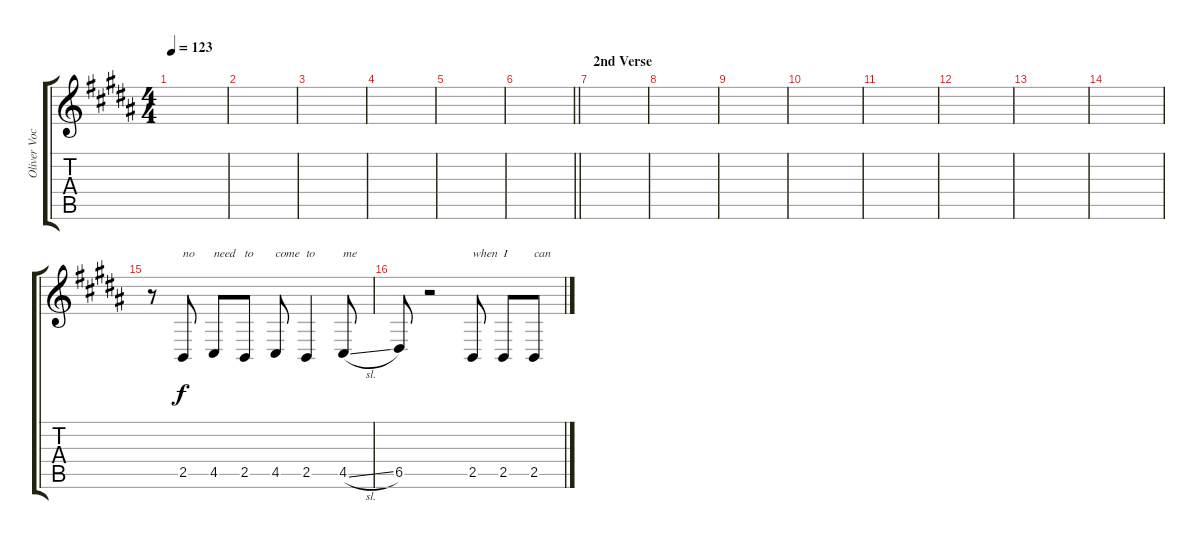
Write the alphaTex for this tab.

\track ("Oliver Vocals" "Oliver Voc") {instrument lead6voice}
\staff {score tabs}
\tuning (E4 B3 G3 D3 A2 E2) {hide}
\ts (4 4)
\tempo 123
\clef g2
\ks g#minor
|
|
|
|
|
\barLineRight lightlight
|
\section ("" "2nd Verse")
|
|
|
|
|
|
|
|
r.8 2.5.8{txt "no"} 4.5.8{txt "need"} 2.5.8{txt "to"} 4.5.8{txt "come"} 2.5.4{txt "to"} 4.5{sl}.8{txt "me"} |
6.5.8 r.2 2.5.8{txt "when"} 2.5.8{txt "I"} 2.5.8{txt "can"}
